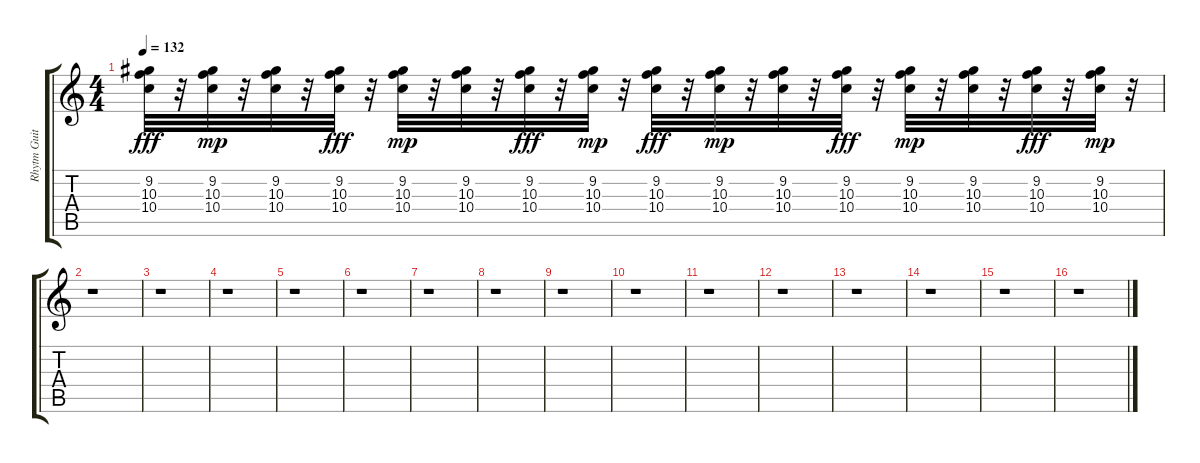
\track ("Rhytm Guitar" "Rhytm Guit") {instrument acousticguitarsteel}
\staff {score tabs}
\tuning (E4 B3 G3 D3 A2 E2) {hide}
\ts (4 4)
\tempo 132
\clef g2
\ks c
(9.2 10.3 10.4).32{dy fff} r.32 (9.2 10.3 10.4).32{dy mp} r.32 (9.2 10.3 10.4).32 r.32 (9.2 10.3 10.4).32{dy fff} r.32 (9.2 10.3 10.4).32{dy mp} r.32 (9.2 10.3 10.4).32 r.32 (9.2 10.3 10.4).32{dy fff} r.32 (9.2 10.3 10.4).32{dy mp} r.32 (9.2 10.3 10.4).32{dy fff} r.32 (9.2 10.3 10.4).32{dy mp} r.32 (9.2 10.3 10.4).32 r.32 (9.2 10.3 10.4).32{dy fff} r.32 (9.2 10.3 10.4).32{dy mp} r.32 (9.2 10.3 10.4).32 r.32 (9.2 10.3 10.4).32{dy fff} r.32 (9.2 10.3 10.4).32{dy mp} r.32 |
r.1 |
r.1 |
r.1 |
r.1 |
r.1 |
r.1 |
r.1 |
r.1 |
r.1 |
r.1 |
r.1 |
r.1 |
r.1 |
r.1 |
r.1
